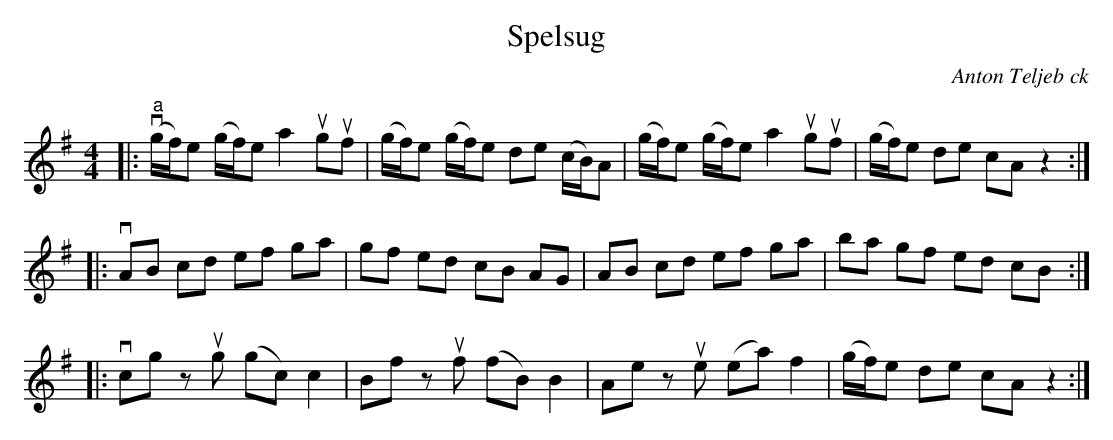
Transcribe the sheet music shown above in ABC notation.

X:1
T:Spelsug
C:Anton Teljeb ck
M:4/4
L:1/8
K:G
|: "a" v(g/f/)e (g/f/)e a2 uguf | (g/f/)e (g/f/)e de (c/B/)A | (g/f/)e (g/f/)e a2 uguf | (g/f/)e de cA z2 :|
|: vAB cd ef ga | gf ed cB AG | AB cd ef ga | ba gf ed cB :|
|:vcg zug (gc) c2 | Bf zuf (fB) B2 | Ae zue (ea) f2 | (g/f/)e de cA z2 :|
